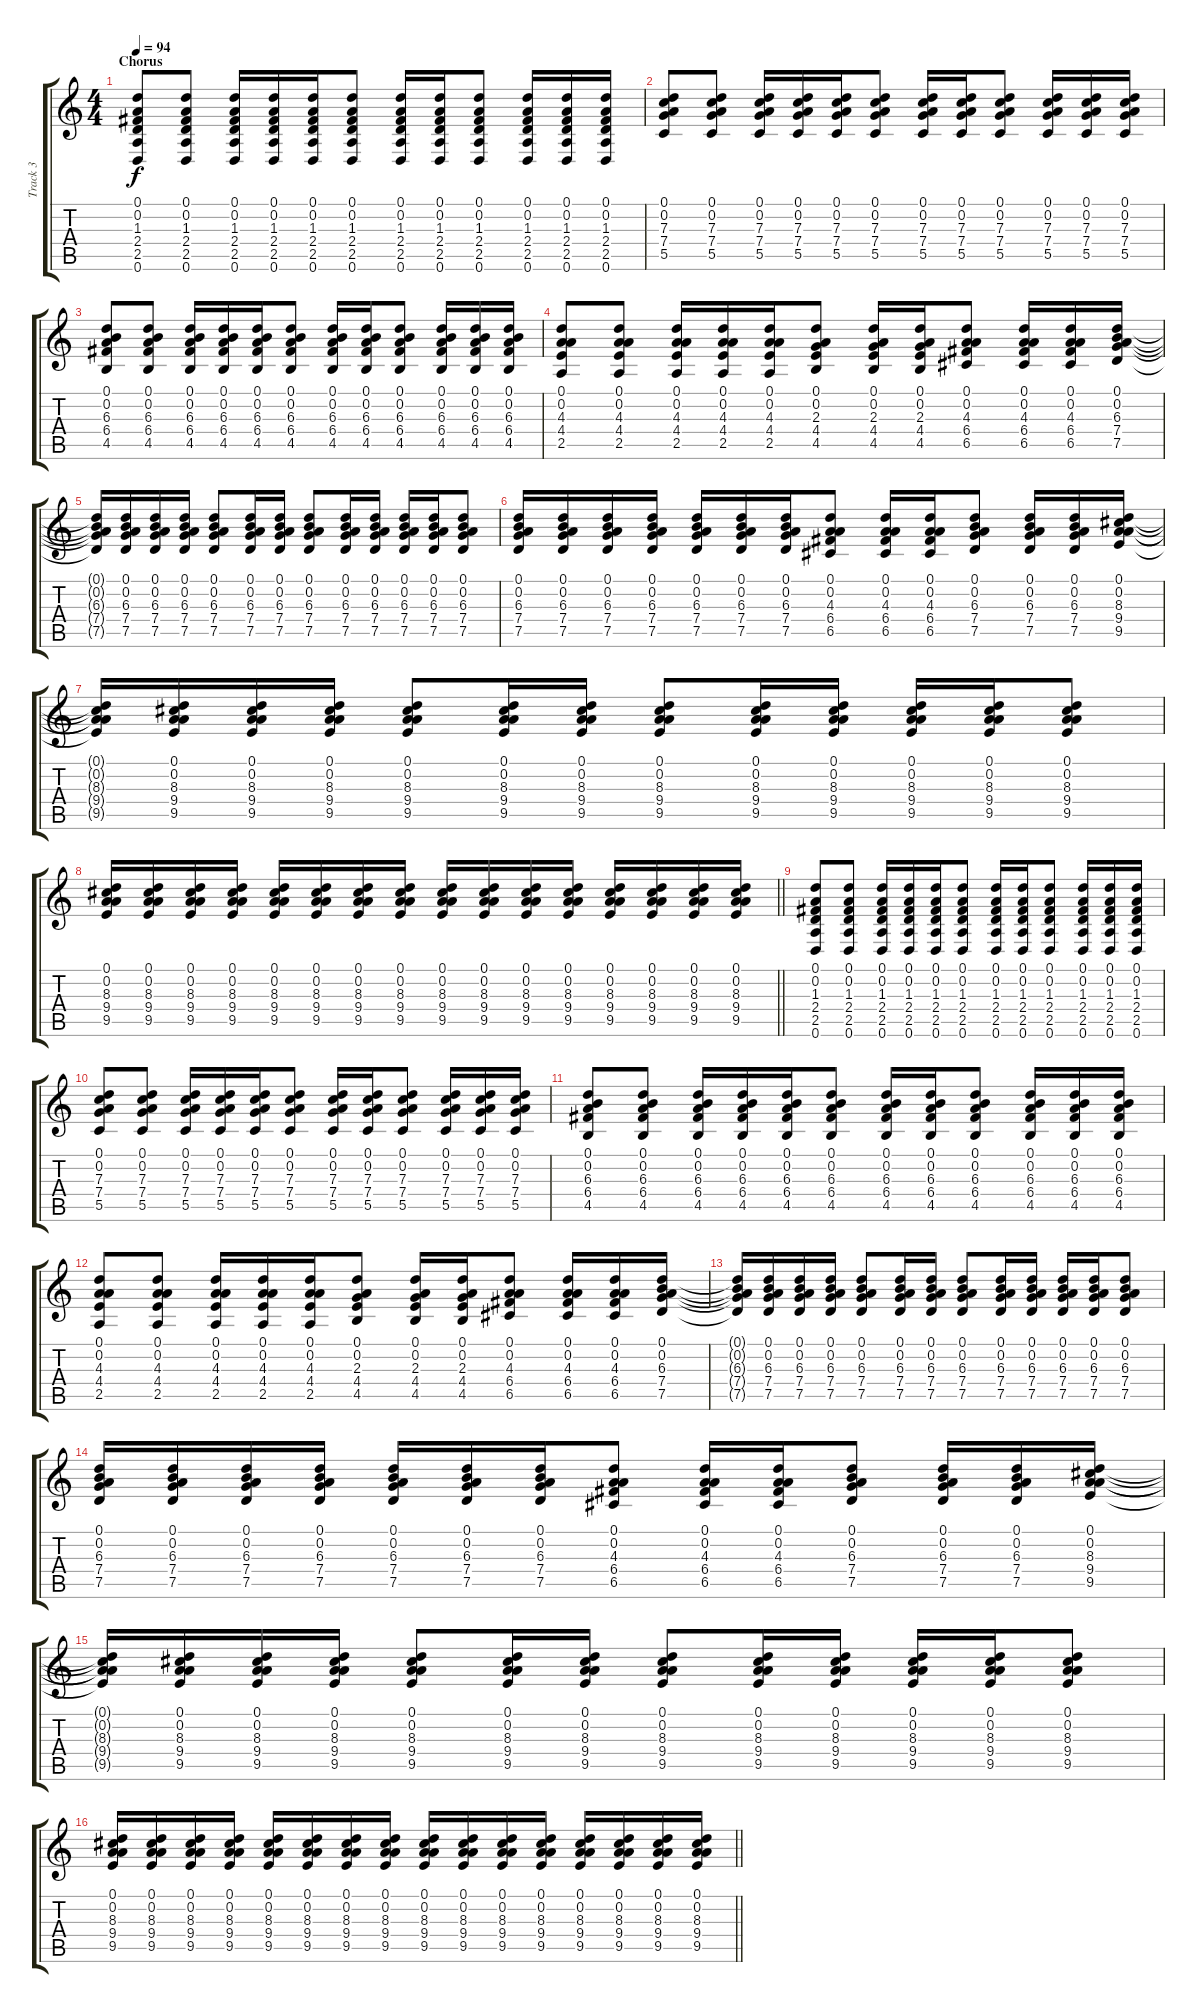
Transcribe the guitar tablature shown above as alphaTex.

\track ("Track 3" "Track 3") {instrument acousticguitarsteel}
\staff {score tabs}
\tuning (D4 A3 F3 C3 G2 D2) {hide}
\ts (4 4)
\section ("" "Chorus")
\tempo 94
\clef g2
\ks c
(0.1 0.2 1.3 2.4 2.5 0.6).8{dy f} (0.1 0.2 1.3 2.4 2.5 0.6).8 (0.1 0.2 1.3 2.4 2.5 0.6).16 (0.1 0.2 1.3 2.4 2.5 0.6).16 (0.1 0.2 1.3 2.4 2.5 0.6).16 (0.1 0.2 1.3 2.4 2.5 0.6).8 (0.1 0.2 1.3 2.4 2.5 0.6).16 (0.1 0.2 1.3 2.4 2.5 0.6).16 (0.1 0.2 1.3 2.4 2.5 0.6).8 (0.1 0.2 1.3 2.4 2.5 0.6).16 (0.1 0.2 1.3 2.4 2.5 0.6).16 (0.1 0.2 1.3 2.4 2.5 0.6).16 |
(0.1 0.2 7.3 7.4 5.5).8 (0.1 0.2 7.3 7.4 5.5).8 (0.1 0.2 7.3 7.4 5.5).16 (0.1 0.2 7.3 7.4 5.5).16 (0.1 0.2 7.3 7.4 5.5).16 (0.1 0.2 7.3 7.4 5.5).8 (0.1 0.2 7.3 7.4 5.5).16 (0.1 0.2 7.3 7.4 5.5).16 (0.1 0.2 7.3 7.4 5.5).8 (0.1 0.2 7.3 7.4 5.5).16 (0.1 0.2 7.3 7.4 5.5).16 (0.1 0.2 7.3 7.4 5.5).16 |
(0.1 0.2 6.3 6.4 4.5).8 (0.1 0.2 6.3 6.4 4.5).8 (0.1 0.2 6.3 6.4 4.5).16 (0.1 0.2 6.3 6.4 4.5).16 (0.1 0.2 6.3 6.4 4.5).16 (0.1 0.2 6.3 6.4 4.5).8 (0.1 0.2 6.3 6.4 4.5).16 (0.1 0.2 6.3 6.4 4.5).16 (0.1 0.2 6.3 6.4 4.5).8 (0.1 0.2 6.3 6.4 4.5).16 (0.1 0.2 6.3 6.4 4.5).16 (0.1 0.2 6.3 6.4 4.5).16 |
(0.1 0.2 4.3 4.4 2.5).8 (0.1 0.2 4.3 4.4 2.5).8 (0.1 0.2 4.3 4.4 2.5).16 (0.1 0.2 4.3 4.4 2.5).16 (0.1 0.2 4.3 4.4 2.5).16 (0.1 0.2 2.3 4.4 4.5).8 (0.1 0.2 2.3 4.4 4.5).16 (0.1 0.2 2.3 4.4 4.5).16 (0.1 0.2 4.3 6.4 6.5).8 (0.1 0.2 4.3 6.4 6.5).16 (0.1 0.2 4.3 6.4 6.5).16 (0.1 0.2 6.3 7.4 7.5).16 |
(0.1{t} 0.2{t} 6.3{t} 7.4{t} 7.5{t}).16 (0.1 0.2 6.3 7.4 7.5).16 (0.1 0.2 6.3 7.4 7.5).16 (0.1 0.2 6.3 7.4 7.5).16 (0.1 0.2 6.3 7.4 7.5).8 (0.1 0.2 6.3 7.4 7.5).16 (0.1 0.2 6.3 7.4 7.5).16 (0.1 0.2 6.3 7.4 7.5).8 (0.1 0.2 6.3 7.4 7.5).16 (0.1 0.2 6.3 7.4 7.5).16 (0.1 0.2 6.3 7.4 7.5).16 (0.1 0.2 6.3 7.4 7.5).16 (0.1 0.2 6.3 7.4 7.5).8 |
(0.1 0.2 6.3 7.4 7.5).16 (0.1 0.2 6.3 7.4 7.5).16 (0.1 0.2 6.3 7.4 7.5).16 (0.1 0.2 6.3 7.4 7.5).16 (0.1 0.2 6.3 7.4 7.5).16 (0.1 0.2 6.3 7.4 7.5).16 (0.1 0.2 6.3 7.4 7.5).16 (0.1 0.2 4.3 6.4 6.5).8 (0.1 0.2 4.3 6.4 6.5).16 (0.1 0.2 4.3 6.4 6.5).16 (0.1 0.2 6.3 7.4 7.5).8 (0.1 0.2 6.3 7.4 7.5).16 (0.1 0.2 6.3 7.4 7.5).16 (0.1 0.2 8.3 9.4 9.5).16 |
(0.1{t} 0.2{t} 8.3{t} 9.4{t} 9.5{t}).16 (0.1 0.2 8.3 9.4 9.5).16 (0.1 0.2 8.3 9.4 9.5).16 (0.1 0.2 8.3 9.4 9.5).16 (0.1 0.2 8.3 9.4 9.5).8 (0.1 0.2 8.3 9.4 9.5).16 (0.1 0.2 8.3 9.4 9.5).16 (0.1 0.2 8.3 9.4 9.5).8 (0.1 0.2 8.3 9.4 9.5).16 (0.1 0.2 8.3 9.4 9.5).16 (0.1 0.2 8.3 9.4 9.5).16 (0.1 0.2 8.3 9.4 9.5).16 (0.1 0.2 8.3 9.4 9.5).8 |
\barLineRight lightlight
(0.1 0.2 8.3 9.4 9.5).16 (0.1 0.2 8.3 9.4 9.5).16 (0.1 0.2 8.3 9.4 9.5).16 (0.1 0.2 8.3 9.4 9.5).16 (0.1 0.2 8.3 9.4 9.5).16 (0.1 0.2 8.3 9.4 9.5).16 (0.1 0.2 8.3 9.4 9.5).16 (0.1 0.2 8.3 9.4 9.5).16 (0.1 0.2 8.3 9.4 9.5).16 (0.1 0.2 8.3 9.4 9.5).16 (0.1 0.2 8.3 9.4 9.5).16 (0.1 0.2 8.3 9.4 9.5).16 (0.1 0.2 8.3 9.4 9.5).16 (0.1 0.2 8.3 9.4 9.5).16 (0.1 0.2 8.3 9.4 9.5).16 (0.1 0.2 8.3 9.4 9.5).16 |
(0.1 0.2 1.3 2.4 2.5 0.6).8 (0.1 0.2 1.3 2.4 2.5 0.6).8 (0.1 0.2 1.3 2.4 2.5 0.6).16 (0.1 0.2 1.3 2.4 2.5 0.6).16 (0.1 0.2 1.3 2.4 2.5 0.6).16 (0.1 0.2 1.3 2.4 2.5 0.6).8 (0.1 0.2 1.3 2.4 2.5 0.6).16 (0.1 0.2 1.3 2.4 2.5 0.6).16 (0.1 0.2 1.3 2.4 2.5 0.6).8 (0.1 0.2 1.3 2.4 2.5 0.6).16 (0.1 0.2 1.3 2.4 2.5 0.6).16 (0.1 0.2 1.3 2.4 2.5 0.6).16 |
(0.1 0.2 7.3 7.4 5.5).8 (0.1 0.2 7.3 7.4 5.5).8 (0.1 0.2 7.3 7.4 5.5).16 (0.1 0.2 7.3 7.4 5.5).16 (0.1 0.2 7.3 7.4 5.5).16 (0.1 0.2 7.3 7.4 5.5).8 (0.1 0.2 7.3 7.4 5.5).16 (0.1 0.2 7.3 7.4 5.5).16 (0.1 0.2 7.3 7.4 5.5).8 (0.1 0.2 7.3 7.4 5.5).16 (0.1 0.2 7.3 7.4 5.5).16 (0.1 0.2 7.3 7.4 5.5).16 |
(0.1 0.2 6.3 6.4 4.5).8 (0.1 0.2 6.3 6.4 4.5).8 (0.1 0.2 6.3 6.4 4.5).16 (0.1 0.2 6.3 6.4 4.5).16 (0.1 0.2 6.3 6.4 4.5).16 (0.1 0.2 6.3 6.4 4.5).8 (0.1 0.2 6.3 6.4 4.5).16 (0.1 0.2 6.3 6.4 4.5).16 (0.1 0.2 6.3 6.4 4.5).8 (0.1 0.2 6.3 6.4 4.5).16 (0.1 0.2 6.3 6.4 4.5).16 (0.1 0.2 6.3 6.4 4.5).16 |
(0.1 0.2 4.3 4.4 2.5).8 (0.1 0.2 4.3 4.4 2.5).8 (0.1 0.2 4.3 4.4 2.5).16 (0.1 0.2 4.3 4.4 2.5).16 (0.1 0.2 4.3 4.4 2.5).16 (0.1 0.2 2.3 4.4 4.5).8 (0.1 0.2 2.3 4.4 4.5).16 (0.1 0.2 2.3 4.4 4.5).16 (0.1 0.2 4.3 6.4 6.5).8 (0.1 0.2 4.3 6.4 6.5).16 (0.1 0.2 4.3 6.4 6.5).16 (0.1 0.2 6.3 7.4 7.5).16 |
(0.1{t} 0.2{t} 6.3{t} 7.4{t} 7.5{t}).16 (0.1 0.2 6.3 7.4 7.5).16 (0.1 0.2 6.3 7.4 7.5).16 (0.1 0.2 6.3 7.4 7.5).16 (0.1 0.2 6.3 7.4 7.5).8 (0.1 0.2 6.3 7.4 7.5).16 (0.1 0.2 6.3 7.4 7.5).16 (0.1 0.2 6.3 7.4 7.5).8 (0.1 0.2 6.3 7.4 7.5).16 (0.1 0.2 6.3 7.4 7.5).16 (0.1 0.2 6.3 7.4 7.5).16 (0.1 0.2 6.3 7.4 7.5).16 (0.1 0.2 6.3 7.4 7.5).8 |
(0.1 0.2 6.3 7.4 7.5).16 (0.1 0.2 6.3 7.4 7.5).16 (0.1 0.2 6.3 7.4 7.5).16 (0.1 0.2 6.3 7.4 7.5).16 (0.1 0.2 6.3 7.4 7.5).16 (0.1 0.2 6.3 7.4 7.5).16 (0.1 0.2 6.3 7.4 7.5).16 (0.1 0.2 4.3 6.4 6.5).8 (0.1 0.2 4.3 6.4 6.5).16 (0.1 0.2 4.3 6.4 6.5).16 (0.1 0.2 6.3 7.4 7.5).8 (0.1 0.2 6.3 7.4 7.5).16 (0.1 0.2 6.3 7.4 7.5).16 (0.1 0.2 8.3 9.4 9.5).16 |
(0.1{t} 0.2{t} 8.3{t} 9.4{t} 9.5{t}).16 (0.1 0.2 8.3 9.4 9.5).16 (0.1 0.2 8.3 9.4 9.5).16 (0.1 0.2 8.3 9.4 9.5).16 (0.1 0.2 8.3 9.4 9.5).8 (0.1 0.2 8.3 9.4 9.5).16 (0.1 0.2 8.3 9.4 9.5).16 (0.1 0.2 8.3 9.4 9.5).8 (0.1 0.2 8.3 9.4 9.5).16 (0.1 0.2 8.3 9.4 9.5).16 (0.1 0.2 8.3 9.4 9.5).16 (0.1 0.2 8.3 9.4 9.5).16 (0.1 0.2 8.3 9.4 9.5).8 |
\barLineRight lightlight
(0.1 0.2 8.3 9.4 9.5).16 (0.1 0.2 8.3 9.4 9.5).16 (0.1 0.2 8.3 9.4 9.5).16 (0.1 0.2 8.3 9.4 9.5).16 (0.1 0.2 8.3 9.4 9.5).16 (0.1 0.2 8.3 9.4 9.5).16 (0.1 0.2 8.3 9.4 9.5).16 (0.1 0.2 8.3 9.4 9.5).16 (0.1 0.2 8.3 9.4 9.5).16 (0.1 0.2 8.3 9.4 9.5).16 (0.1 0.2 8.3 9.4 9.5).16 (0.1 0.2 8.3 9.4 9.5).16 (0.1 0.2 8.3 9.4 9.5).16 (0.1 0.2 8.3 9.4 9.5).16 (0.1 0.2 8.3 9.4 9.5).16 (0.1 0.2 8.3 9.4 9.5).16
